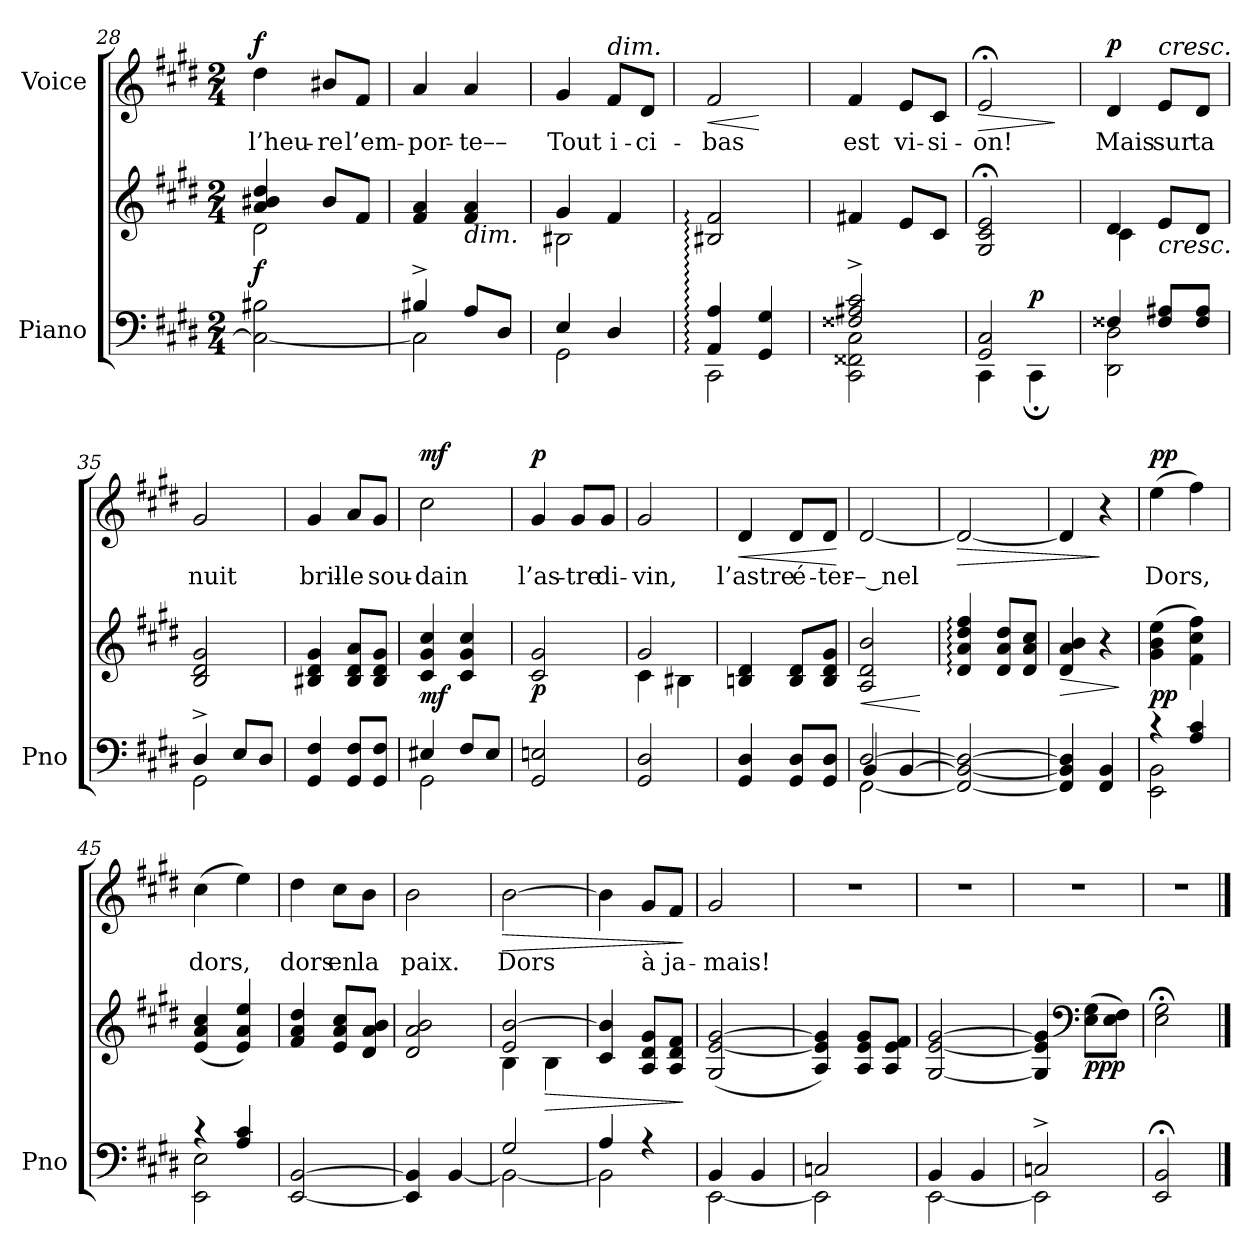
**kern	**kern	**dynam	**kern	**text	**dynam
*part2	*part2	*part2	*part1	*part1	*part1
*staff3	*staff2	*staff2/3	*staff1	*staff1	*staff1
*I"Piano	*	*	*I"Voice	*	*
*I'Pno	*	*	*	*	*
!!LO:PB:g=z
*clefF4	*clefG2	*	*clefG2	*	*
*k[f#c#g#d#]	*k[f#c#g#d#]	*	*k[f#c#g#d#]	*	*
*M2/4	*M2/4	*	*M2/4	*	*
=28	=28	=28	=28	=28	=28
*	*^	*	*	*	*
!	!	!	!LO:DY:b	!	!LO:LY:b	!LO:DY:a
2C#\_ 2B#X\	4a/ 4b#X/ 4dd#/	2d#\	f	4dd#\	l’heu-	f
!	!	!	!	!	!LO:LY:b	!
.	8b#/L	.	.	8b#X/L	-re	.
!	!	!	!	!	!LO:LY:b	!
.	8f#/J	.	.	8f#/J	l’em-	.
*	*v	*v	*	*	*	*
=29	=29	=29	=29	=29	=29
*^	*	*	*	*	*
!	!	!	!	!	!LO:LY:b	!
4B#X^/	2C#\]	4f#/ 4a/	.	4a/	-por-	.
!	!	!LO:TX:b:i:t=dim.	!	!	!	!
!	!	!	!	!	!LO:LY:b	!
8A/L	.	4f#/ 4a/	.	4a/	-te––	.
8D#/J	.	.	.	.	.	.
=30	=30	=30	=30	=30	=30	=30
*	*	*^	*	*	*	*
!	!	!	!	!	!	!LO:LY:b	!
4E/	2GG#\	4g#/	2B#X\	.	4g#/	Tout	.
!	!	!	!	!	!LO:TX:a:i:t=dim.	!	!
!	!	!	!	!	!	!LO:LY:b	!
4D#/	.	4f#/	.	.	8f#/L	i-	.
!	!	!	!	!	!	!LO:LY:b	!
.	.	.	.	.	8d#/J	-ci-	.
*	*	*v	*v	*	*	*	*
=31	=31	=31	=31	=31	=31	=31
!	!	!	!	!	!LO:LY:b	!LO:HP:b
*	*	*	*	*^	*	*
4AA/:: 4A/::	2CC#\	2B#X/:: 2f#/::	.	2f#/	4ryy	-bas	<
4GG#/ 4G#/	.	.	.	.	4ryy	.	[
=32	=32	=32	=32	=32	=32	=32	=32
!	!	!	!	!	!	!LO:LY:b	!
*	*	*	*	*v	*v	*	*
2F##X/^ 2A#X/^ 2c#/^	2CC#\ 2FF##X\ 2C#\	4f#X/	.	4f#/	est	.
!	!	!	!	!	!LO:LY:b	!
.	.	8e/L	.	8e/L	vi-	.
!	!	!	!	!	!LO:LY:b	!
.	.	8c#/J	.	8c#/J	-si-	.
=33	=33	=33	=33	=33	=33	=33
!	!	!	!	!	!LO:LY:b	!LO:HP:b
2GG#/ 2C#/	4CC#\	2G#/;< 2c#/;< 2e/;<	.	2e;</	-on!	>
!	!	!	!LO:DY:a=2	!	!	!
.	4CC#;<\	.	p	.	.	.
*v	*v	*	*	*	*	*
.	.	.	.	.	]
=34	=34	=34	=34	=34	=34
*^	*^	*	*	*	*
*	*^	*	*	*	*	*	*
!	!	!	!	!	!	!	!LO:LY:b	!LO:DY:a
4ryy	4F##X/	2DD#\ 2D#\	4d#/	4c#\	.	4d#/	Mais	p
!	!	!	!	!	!	!LO:TX:a:i:t=cresc.	!	!
!	!	!	!LO:TX:b:i:t=cresc.	!	!	!	!	!
!	!	!	!	!	!	!	!LO:LY:b	!
8F##/ 8A#X/L	4ryy	.	8e/L	4ryy	.	8e/L	sur	.
!	!	!	!	!	!	!	!LO:LY:b	!
8F##/ 8A#/J	.	.	8d#/J	.	.	8d#/J	ta	.
*	*v	*v	*	*	*	*	*	*
*	*	*v	*v	*	*	*	*
!!LO:LB:g=z
=35	=35	=35	=35	=35	=35	=35
!	!	!	!	!	!LO:LY:b	!
4D#^/	2GG#\	2B/ 2d#/ 2g#/	.	2g#/	nuit	.
8E/L	.	.	.	.	.	.
8D#/J	.	.	.	.	.	.
*v	*v	*	*	*	*	*
=36	=36	=36	=36	=36	=36
!	!	!	!	!LO:LY:b	!
4GG#/ 4F#/	4B#X/ 4d#/ 4g#/	.	4g#/	bril-	.
!	!	!	!	!LO:LY:b	!
8GG#/ 8F#/L	8B#/ 8d#/ 8a/L	.	8a/L	-le	.
!	!	!	!	!LO:LY:b	!
8GG#/ 8F#/J	8B#/ 8d#/ 8g#/J	.	8g#/J	sou-	.
=37	=37	=37	=37	=37	=37
*^	*	*	*	*	*
!	!	!	!LO:DY:b	!	!LO:LY:b	!LO:DY:a
4E#X/	2GG#\	4c#/ 4g#/ 4cc#/	mf	2cc#\	-dain	mf
8F#/L	.	4c#/ 4g#/ 4cc#/	.	.	.	.
8E#/J	.	.	.	.	.	.
*v	*v	*	*	*	*	*
=38	=38	=38	=38	=38	=38
!	!	!LO:DY:b	!	!LO:LY:b	!LO:DY:a
2GG#/ 2En/	2c#/ 2g#/	p	4g#/	l’as-	p
!	!	!	!	!LO:LY:b	!
.	.	.	8g#/L	-tre	.
!	!	!	!	!LO:LY:b	!
.	.	.	8g#/J	di-	.
=39	=39	=39	=39	=39	=39
*	*^	*	*	*	*
!	!	!	!	!	!LO:LY:b	!
2GG#/ 2D#/	2g#/	4c#\	.	2g#/	-vin,	.
.	.	4B#X\	.	.	.	.
=40	=40	=40	=40	=40	=40	=40
!	!	!	!	!	!LO:LY:b	!LO:HP:b
*	*v	*v	*	*	*	*
4GG#/ 4D#/	4Bn/ 4d#/	.	4d#/	l’astre	<
!	!	!	!	!LO:LY:b	!
8GG#/ 8D#/L	8B/ 8d#/L	.	8d#/L	é-	.
!	!	!	!	!LO:LY:b	!
8GG#/ 8D#/J	8B/ 8d#/ 8g#/J	.	8d#/J	-ter-	.
.	.	.	.	.	[
!!LO:LB:g=z
=41	=41	=41	=41	=41	=41
*^	*	*	*	*	*
*	*^	*	*	*	*	*
!	!	!	!	!LO:HP:b	!	!LO:LY:b	!
[2D#/	[2FF#\	4BB/	2A/ 2d#/ 2b/	<	[2d#/	-– nel	.
.	.	[4BB/	.	.	.	.	.
*v	*v	*v	*	*	*	*	*
.	.	[	.	.	.
=42	=42	=42	=42	=42	=42
!	!	!	!	!	!LO:HP:b
2FF#/_ 2BB/_ 2D#/_	4d#/:: 4a/:: 4dd#/:: 4ff#/::	.	2d#/_	.	>
.	8d#/ 8a/ 8dd#/L	.	.	.	.
.	8d#/ 8a/ 8cc#/J	.	.	.	.
=43	=43	=43	=43	=43	=43
!	!	!LO:HP:b	!	!	!
4FF#/] 4BB/] 4D#/]	4d#/ 4a/ 4b/	>	4d#/]	.	.
4FF#/ 4BB/	4r	.	4r	.	]
.	.	]	.	.	.
=44	=44	=44	=44	=44	=44
*^	*	*	*	*	*
!	!	!	!LO:DY:b	!	!LO:LY:b	!LO:DY:a
4r	2EE\ 2BB\	(4g#\ 4b\ 4ee\	pp	(4ee\	Dors,	pp
4A/ 4c#/	.	4f#\ 4cc#\ 4ff#\)	.	4ff#\)	.	.
=45	=45	=45	=45	=45	=45	=45
!	!	!	!	!	!LO:LY:b	!
4r	2EE\ 2E\	(>4e/ 4a/ 4cc#/	.	(4cc#\	dors,	.
4A/ 4c#/	.	4e/ 4a/ 4ee/)	.	4ee\)	.	.
*v	*v	*	*	*	*	*
=46	=46	=46	=46	=46	=46
!	!	!	!	!LO:LY:b	!
[2EE/ [2BB/	4f#/ 4a/ 4dd#/	.	4dd#\	dors	.
!	!	!	!	!LO:LY:b	!
.	8e/ 8a/ 8cc#/L	.	8cc#\L	en	.
!	!	!	!	!LO:LY:b	!
.	8d#/ 8a/ 8b/J	.	8b\J	la	.
=47	=47	=47	=47	=47	=47
!	!	!	!	!LO:LY:b	!
4EE/] 4BB/]	2d#/ 2a/ 2b/	.	2b\	paix.	.
[<4BB/	.	.	.	.	.
!!LO:LB:g=z
=48	=48	=48	=48	=48	=48
*^	*^	*	*	*	*
!	!	!	!	!	!	!LO:LY:b	!LO:HP:b
2G#/	2BB\_	2e/ [2b/	4B\	.	[2b\	Dors	>
!	!	!	!	!LO:HP:b	!	!	!
.	.	.	4B\	>	.	.	.
*	*	*v	*v	*	*	*	*
=49	=49	=49	=49	=49	=49	=49
4A/	2BB\]	4c#/ 4b/]	.	4b\]	.	.
!	!	!	!	!	!LO:LY:b	!
4r	.	8A/ 8d#/ 8g#/L	.	8g#/L	à	.
!	!	!	!	!	!LO:LY:b	!
.	.	8A/ 8d#/ 8f#/J	.	8f#/J	ja-	.
*v	*v	*	*	*	*	*
.	.	]	.	.	]
=50	=50	=50	=50	=50	=50
*^	*	*	*	*	*
!	!	!	!	!	!LO:LY:b	!
4BB/	[2EE\	(<2G#/ [>2e/ [2g#/	.	2g#/	-mais!	.
4BB/	.	.	.	.	.	.
=51	=51	=51	=51	=51	=51	=51
2Cn/	2EE\]	4A/ 4e/] 4g#/])	.	2r	.	.
.	.	8A/ 8e/ 8g#/L	.	.	.	.
.	.	8A/ 8e/ 8f#/J	.	.	.	.
=52	=52	=52	=52	=52	=52	=52
4BB/	[2EE\	[2G#/ [2e/ [2g#/	.	2r	.	.
4BB/	.	.	.	.	.	.
=53	=53	=53	=53	=53	=53	=53
2Cn^/	2EE\]	4G#/] 4e/] 4g#/]	.	2r	.	.
*	*	*clefF4	*	*	*	*
!	!	!	!LO:DY:b	!	!	!
.	.	(8E\ 8G#\L	ppp	.	.	.
.	.	8E\ 8F#\J)	.	.	.	.
*v	*v	*	*	*	*	*
=54	=54	=54	=54	=54	=54
2EE/;< 2BB/;<	2E\;< 2G#\;<	.	2r	.	.
==	==	==	==	==	==
*-	*-	*-	*-	*-	*-
